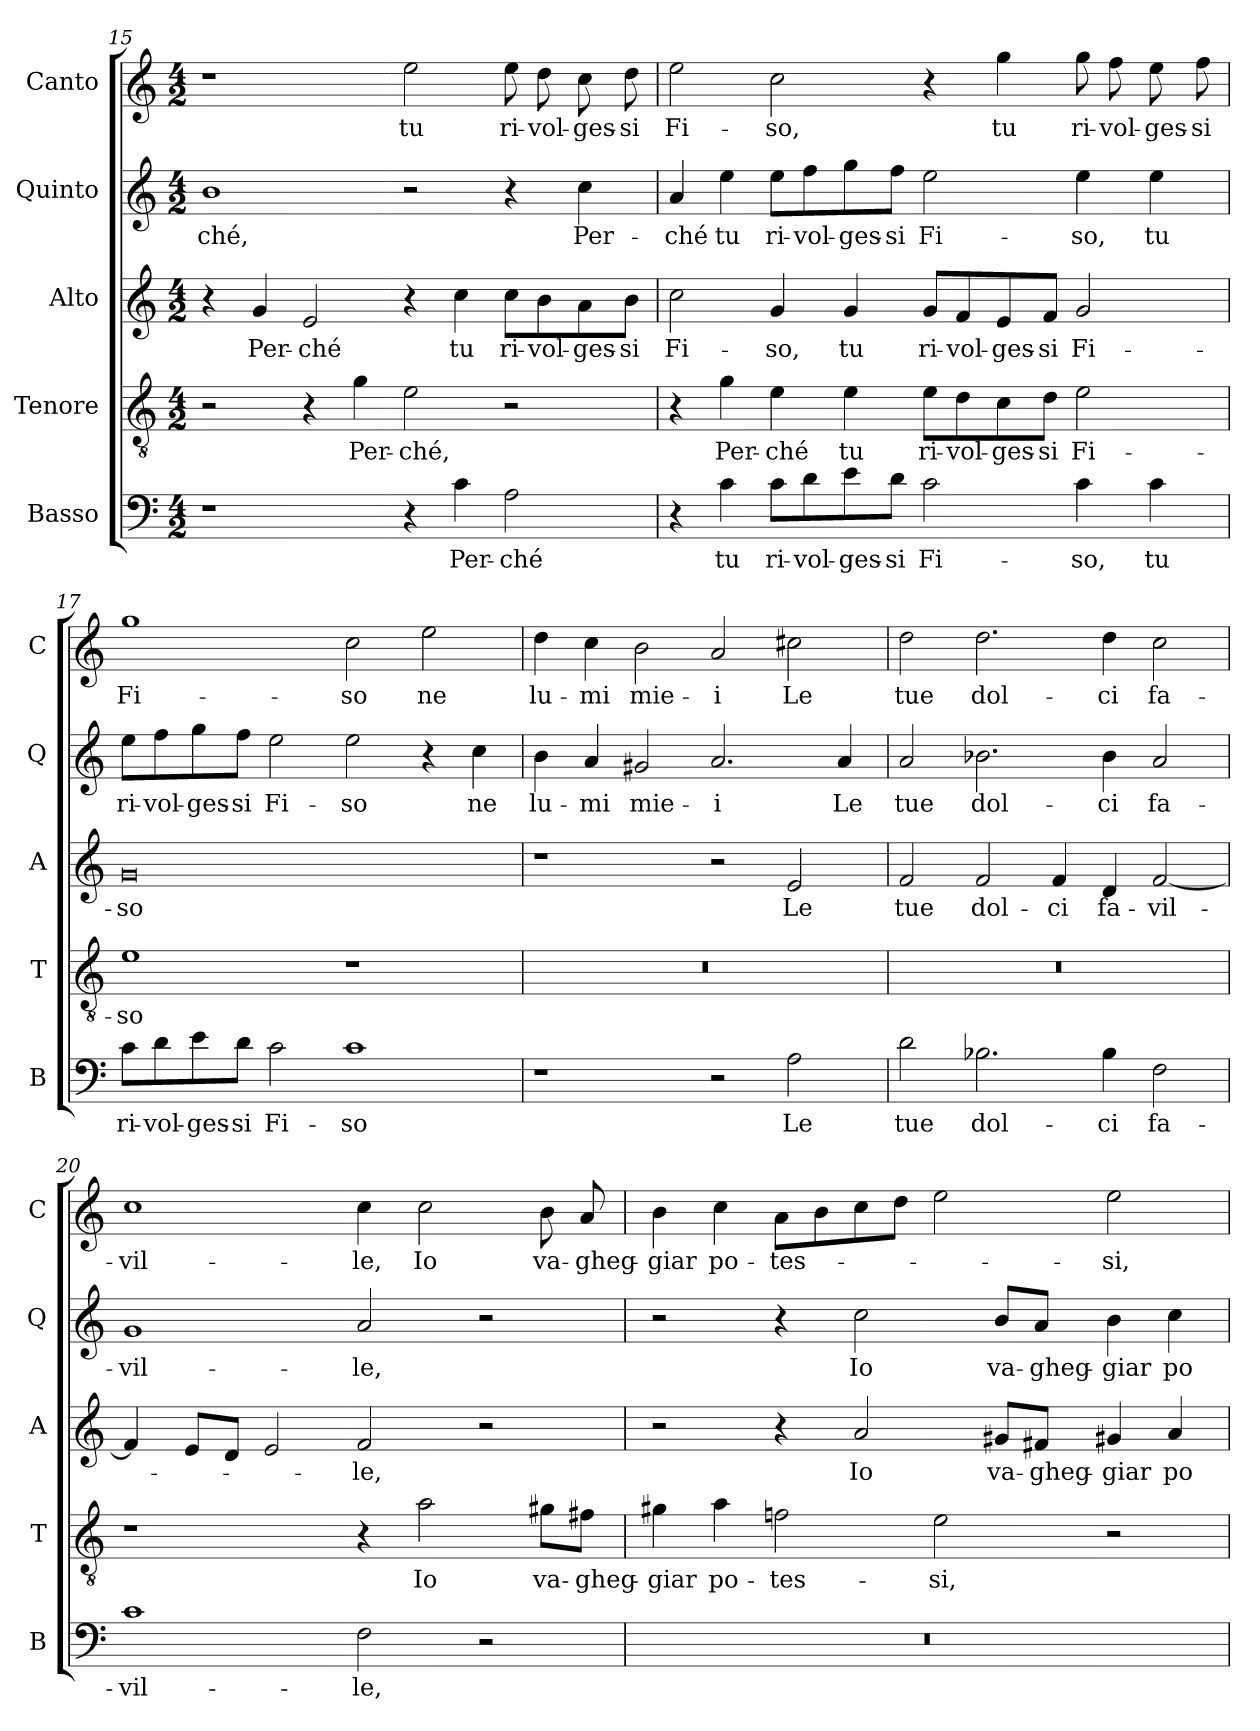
**kern	**text	**kern	**text	**kern	**text	**kern	**text	**kern	**text
*part5	*part5	*part4	*part4	*part3	*part3	*part2	*part2	*part1	*part1
*staff5	*staff5	*staff4	*staff4	*staff3	*staff3	*staff2	*staff2	*staff1	*staff1
*I"Basso	*	*I"Tenore	*	*I"Alto	*	*I"Quinto	*	*I"Canto	*
*I'B	*	*I'T	*	*I'A	*	*I'Q	*	*I'C	*
*clefF4	*	*clefGv2	*	*clefG2	*	*clefG2	*	*clefG2	*
*k[]	*	*k[]	*	*k[]	*	*k[]	*	*k[]	*
*M4/2	*	*M4/2	*	*M4/2	*	*M4/2	*	*M4/2	*
=15	=15	=15	=15	=15	=15	=15	=15	=15	=15
1r	.	2r	.	4r	.	1b	-ché,	1r	.
.	.	.	.	4g	Per-	.	.	.	.
.	.	4r	.	2e	-ché	.	.	.	.
.	.	4g	Per-	.	.	.	.	.	.
4r	.	2e	-ché,	4r	.	2r	.	2ee	tu
4c	Per-	.	.	4cc	tu	.	.	.	.
2A	-ché	2r	.	8cc\L	ri-	4r	.	8ee	ri-
.	.	.	.	8b\	-vol-	.	.	8dd	-vol-
.	.	.	.	8a\	-ges-	4cc	Per-	8cc	-ges-
.	.	.	.	8b\J	-si	.	.	8dd	-si
=16	=16	=16	=16	=16	=16	=16	=16	=16	=16
4r	.	4r	.	2cc	Fi-	4a	-ché	2ee	Fi-
4c	tu	4g	Per-	.	.	4ee	tu	.	.
8c\L	ri-	4e	-ché	4g	-so,	8ee\L	ri-	2cc	-so,
8d\	-vol-	.	.	.	.	8ff\	-vol-	.	.
8e\	-ges-	4e	tu	4g	tu	8gg\	-ges-	.	.
8d\J	-si	.	.	.	.	8ff\J	-si	.	.
2c	Fi-	8e\L	ri-	8g/L	ri-	2ee	Fi-	4r	.
.	.	8d\	-vol-	8f/	-vol-	.	.	.	.
.	.	8c\	-ges-	8e/	-ges-	.	.	4gg	tu
.	.	8d\J	-si	8f/J	-si	.	.	.	.
4c	-so,	2e	Fi-	2g	Fi-	4ee	-so,	8gg	ri-
.	.	.	.	.	.	.	.	8ff	-vol-
4c	tu	.	.	.	.	4ee	tu	8ee	-ges-
.	.	.	.	.	.	.	.	8ff	-si
=17	=17	=17	=17	=17	=17	=17	=17	=17	=17
8c\L	ri-	1e	-so	0g	-so	8ee\L	ri-	1gg	Fi-
8d\	-vol-	.	.	.	.	8ff\	-vol-	.	.
8e\	-ges-	.	.	.	.	8gg\	-ges-	.	.
8d\J	-si	.	.	.	.	8ff\J	-si	.	.
2c	Fi-	.	.	.	.	2ee	Fi-	.	.
1c	-so	1r	.	.	.	2ee	-so	2cc	-so
.	.	.	.	.	.	4r	.	2ee	ne
.	.	.	.	.	.	4cc	ne	.	.
=18	=18	=18	=18	=18	=18	=18	=18	=18	=18
1r	.	0r	.	1r	.	4b	lu-	4dd	lu-
.	.	.	.	.	.	4a	-mi	4cc	-mi
.	.	.	.	.	.	2g#X	mie-	2b	mie-
2r	.	.	.	2r	.	2.a	-i	2a	-i
2A	Le	.	.	2e	Le	.	.	2cc#X	Le
.	.	.	.	.	.	4a	Le	.	.
=19	=19	=19	=19	=19	=19	=19	=19	=19	=19
2d	tue	0r	.	2f	tue	2a	tue	2dd	tue
2.B-X	dol-	.	.	2f	dol-	2.b-X	dol-	2.dd	dol-
.	.	.	.	4f	-ci	.	.	.	.
4B-	-ci	.	.	4d	fa-	4b-	-ci	4dd	-ci
2F	fa-	.	.	[2f	-vil-	2a	fa-	2cc	fa-
=20	=20	=20	=20	=20	=20	=20	=20	=20	=20
1c	-vil-	1r	.	4f]	.	1g	-vil-	1cc	-vil-
.	.	.	.	8e/L	.	.	.	.	.
.	.	.	.	8d/J	.	.	.	.	.
.	.	.	.	2e	.	.	.	.	.
2F	-le,	4r	.	2f	-le,	2a	-le,	4cc	-le,
.	.	2a	Io	.	.	.	.	2cc	Io
2r	.	.	.	2r	.	2r	.	.	.
.	.	8g#X\L	va-	.	.	.	.	8b	va-
.	.	8f#X\J	-gheg-	.	.	.	.	8a	-gheg-
=21	=21	=21	=21	=21	=21	=21	=21	=21	=21
0r	.	4g#X	-giar	2r	.	2r	.	4b	-giar
.	.	4a	po-	.	.	.	.	4cc	po-
.	.	2fn	-tes-	4r	.	4r	.	8aL	-tes-
.	.	.	.	.	.	.	.	8b	.
.	.	.	.	2a	Io	2cc	Io	8cc	.
.	.	.	.	.	.	.	.	8ddJ	.
.	.	2e	-si,	.	.	.	.	2ee	.
.	.	.	.	8g#X/L	va-	8b/L	va-	.	.
.	.	.	.	8f#X/J	-gheg-	8a/J	-gheg-	.	.
.	.	2r	.	4g#X	-giar	4b	-giar	2ee	-si,
.	.	.	.	4a	po-	4cc	po-	.	.
=	=	=	=	=	=	=	=	=	=
*-	*-	*-	*-	*-	*-	*-	*-	*-	*-
